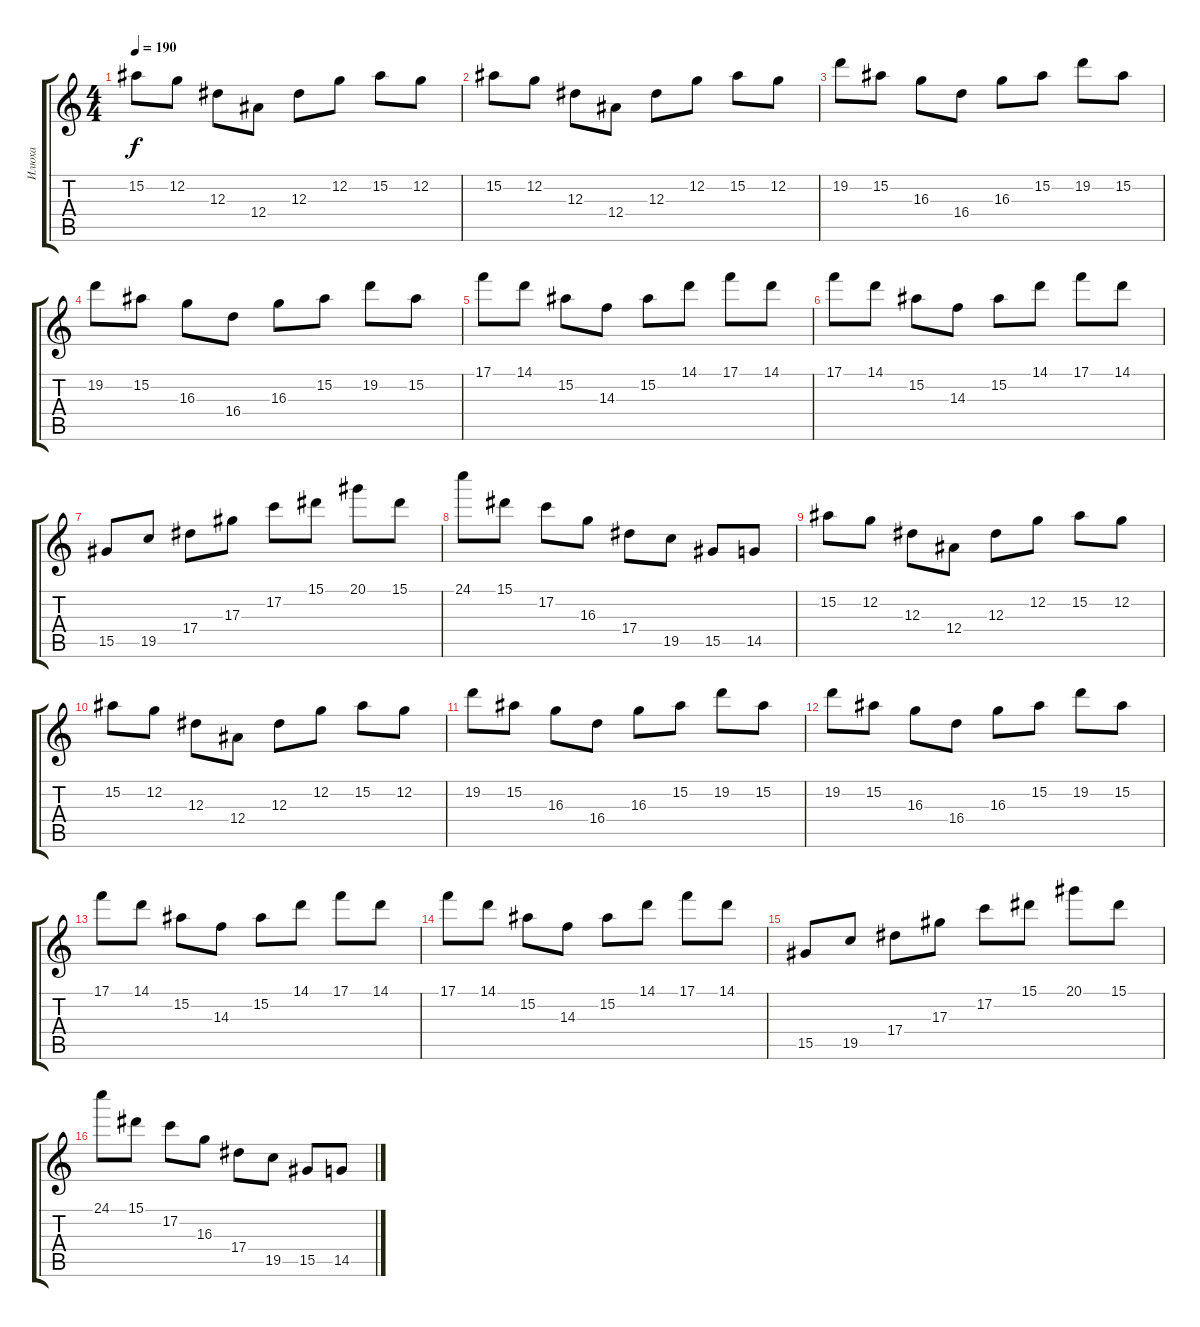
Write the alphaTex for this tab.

\track ("Илюха" "Илюха") {instrument distortionguitar}
\staff {score tabs}
\tuning (C4 G3 Eb3 Bb2 F2 C2) {hide}
\ts (4 4)
\tempo 190
\clef g2
\ks c
15.2.8{dy f} 12.2.8 12.3.8 12.4.8 12.3.8 12.2.8 15.2.8 12.2.8 |
15.2.8 12.2.8 12.3.8 12.4.8 12.3.8 12.2.8 15.2.8 12.2.8 |
19.2.8 15.2.8 16.3.8 16.4.8 16.3.8 15.2.8 19.2.8 15.2.8 |
19.2.8 15.2.8 16.3.8 16.4.8 16.3.8 15.2.8 19.2.8 15.2.8 |
17.1.8 14.1.8 15.2.8 14.3.8 15.2.8 14.1.8 17.1.8 14.1.8 |
17.1.8 14.1.8 15.2.8 14.3.8 15.2.8 14.1.8 17.1.8 14.1.8 |
15.5.8 19.5.8 17.4.8 17.3.8 17.2.8 15.1.8 20.1.8 15.1.8 |
24.1.8 15.1.8 17.2.8 16.3.8 17.4.8 19.5.8 15.5.8 14.5.8 |
15.2.8 12.2.8 12.3.8 12.4.8 12.3.8 12.2.8 15.2.8 12.2.8 |
15.2.8 12.2.8 12.3.8 12.4.8 12.3.8 12.2.8 15.2.8 12.2.8 |
19.2.8 15.2.8 16.3.8 16.4.8 16.3.8 15.2.8 19.2.8 15.2.8 |
19.2.8 15.2.8 16.3.8 16.4.8 16.3.8 15.2.8 19.2.8 15.2.8 |
17.1.8 14.1.8 15.2.8 14.3.8 15.2.8 14.1.8 17.1.8 14.1.8 |
17.1.8 14.1.8 15.2.8 14.3.8 15.2.8 14.1.8 17.1.8 14.1.8 |
15.5.8 19.5.8 17.4.8 17.3.8 17.2.8 15.1.8 20.1.8 15.1.8 |
24.1.8 15.1.8 17.2.8 16.3.8 17.4.8 19.5.8 15.5.8 14.5.8
